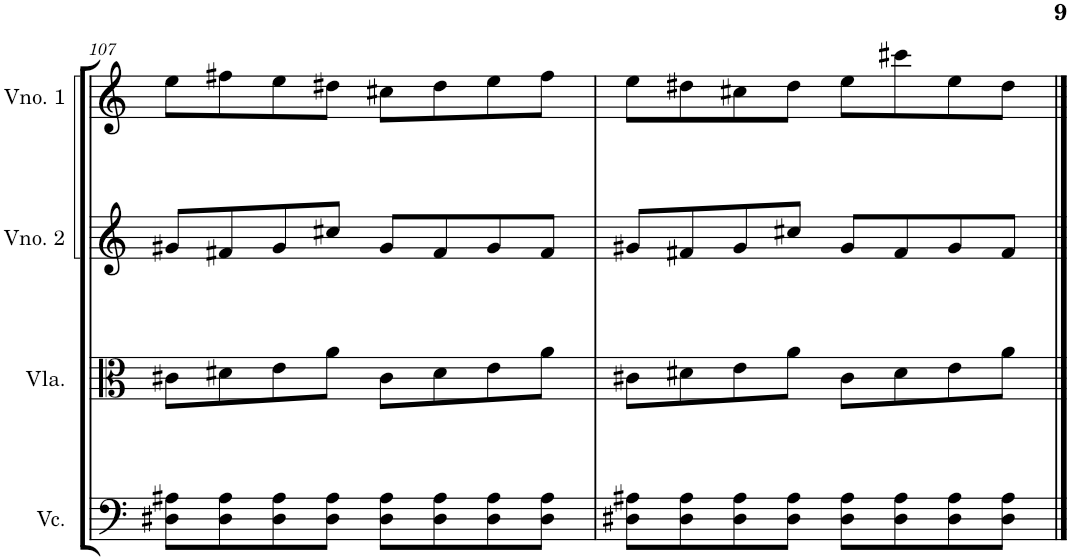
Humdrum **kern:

**kern	**kern	**kern	**kern
*part4	*part3	*part2	*part1
*staff4	*staff3	*staff2	*staff1
*I"Violoncelo	*I"Viola	*I"Violino 2	*I"Violino 1
*I'Vc.	*I'Vla.	*I'Vno. 2	*I'Vno. 1
!!LO:PB:g=z
*clefF4	*clefC3	*clefG2	*clefG2
*k[]	*k[]	*k[]	*k[]
*M4/4	*M4/4	*M4/4	*M4/4
=107	=107	=107	=107
8D#X\ 8A#X\L	8c#X\L	8g#X/L	8ee\L
8D#\ 8A#\	8d#X\	8f#X/	8ff#X\
8D#\ 8A#\	8e\	8g#/	8ee\
8D#\ 8A#\J	8a\J	8cc#X/J	8dd#X\J
8D#\ 8A#\L	8c#\L	8g#/L	8cc#X\L
8D#\ 8A#\	8d#\	8f#/	8dd#\
8D#\ 8A#\	8e\	8g#/	8ee\
8D#\ 8A#\J	8a\J	8f#/J	8ff#\J
=108	=108	=108	=108
8D#X\ 8A#X\L	8c#X\L	8g#X/L	8ee\L
8D#\ 8A#\	8d#X\	8f#X/	8dd#X\
8D#\ 8A#\	8e\	8g#/	8cc#X\
8D#\ 8A#\J	8a\J	8cc#X/J	8dd#\J
8D#\ 8A#\L	8c#\L	8g#/L	8ee\L
8D#\ 8A#\	8d#\	8f#/	8ccc#X\
8D#\ 8A#\	8e\	8g#/	8ee\
8D#\ 8A#\J	8a\J	8f#/J	8dd#\J
==	==	==	==
*-	*-	*-	*-
